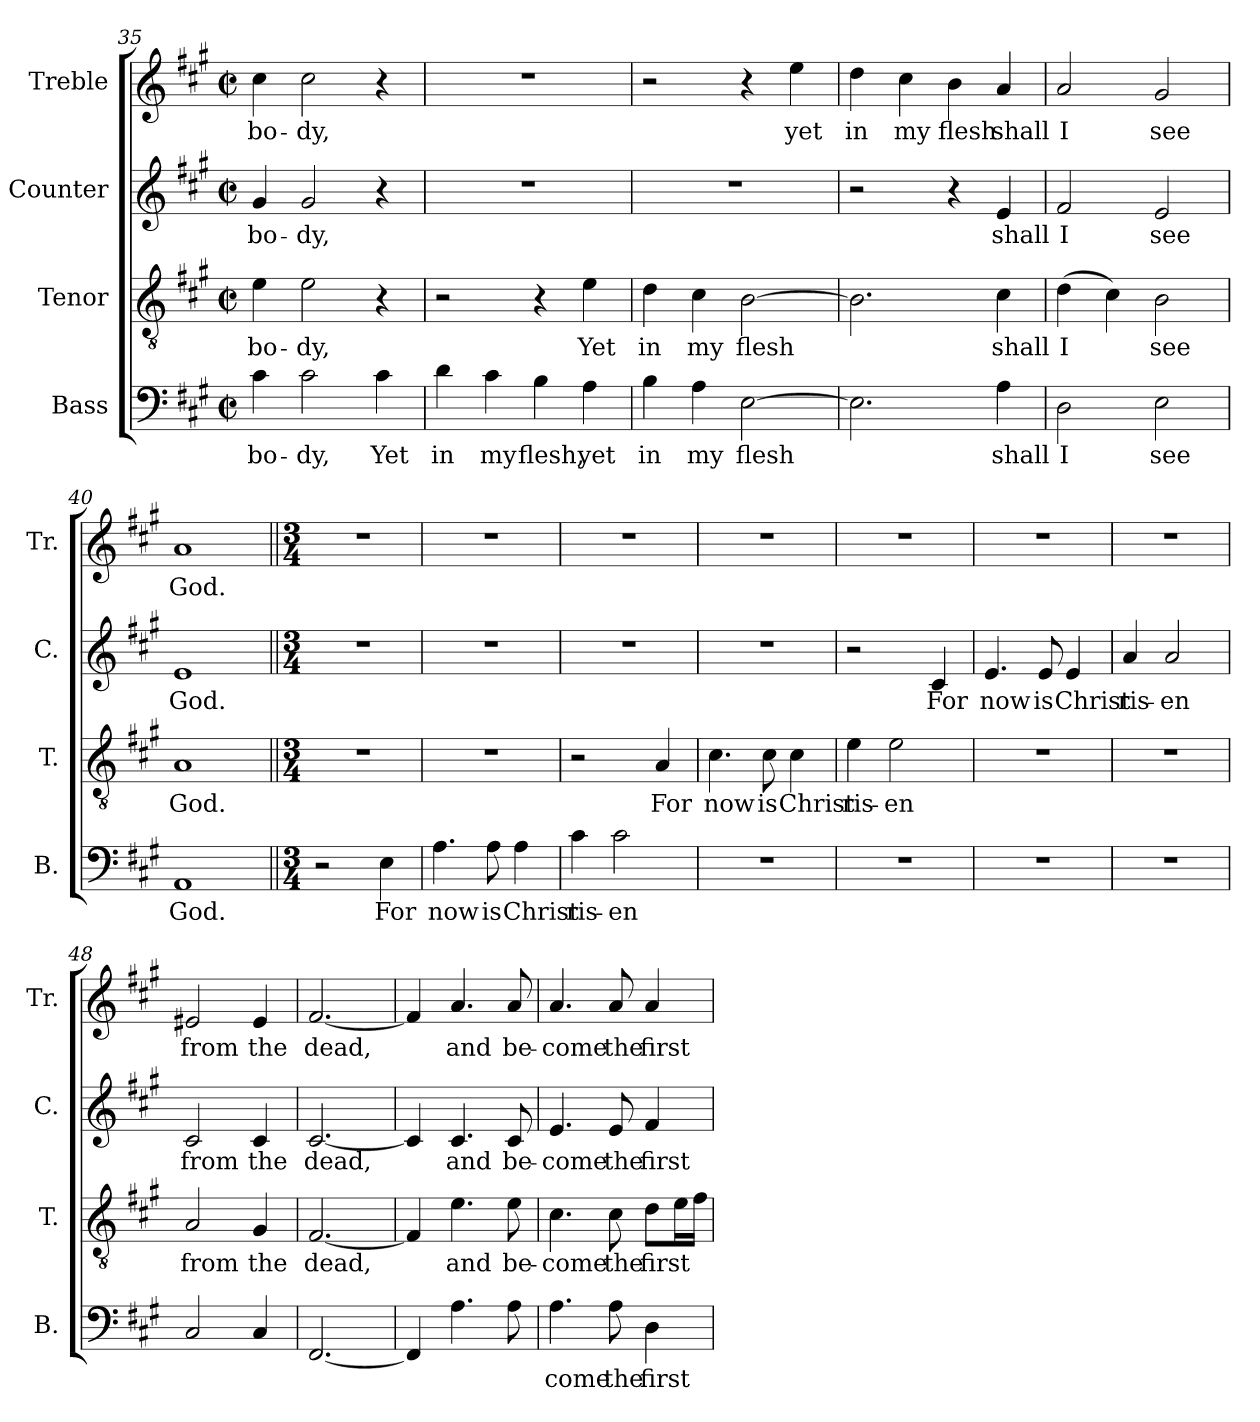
**kern	**text	**kern	**text	**kern	**text	**kern	**text
*part4	*part4	*part3	*part3	*part2	*part2	*part1	*part1
*staff4	*staff4	*staff3	*staff3	*staff2	*staff2	*staff1	*staff1
*I"Bass	*	*I"Tenor	*	*I"Counter	*	*I"Treble	*
*I'B.	*	*I'T.	*	*I'C.	*	*I'Tr.	*
*clefF4	*	*clefGv2	*	*clefG2	*	*clefG2	*
*k[f#c#g#]	*	*k[f#c#g#]	*	*k[f#c#g#]	*	*k[f#c#g#]	*
*M4/4	*	*M4/4	*	*M4/4	*	*M4/4	*
*met(c|)	*	*met(c|)	*	*met(c|)	*	*met(c|)	*
=35	=35	=35	=35	=35	=35	=35	=35
!	!LO:LY:b	!	!LO:LY:b	!	!LO:LY:b	!	!LO:LY:b
4c#\	bo-	4e\	bo-	4g#/	bo-	4cc#\	bo-
!	!LO:LY:b	!	!LO:LY:b	!	!LO:LY:b	!	!LO:LY:b
2c#\	-dy,	2e\	-dy,	2g#/	-dy,	2cc#\	-dy,
!	!LO:LY:b	!	!	!	!	!	!
4c#\	Yet	4r	.	4r	.	4r	.
=36	=36	=36	=36	=36	=36	=36	=36
!	!LO:LY:b	!	!	!	!	!	!
4d\	in	2r	.	1r	.	1r	.
!	!LO:LY:b	!	!	!	!	!	!
4c#\	my	.	.	.	.	.	.
!	!LO:LY:b	!	!	!	!	!	!
4B\	flesh,	4r	.	.	.	.	.
!	!LO:LY:b	!	!LO:LY:b	!	!	!	!
4A\	yet	4e\	Yet	.	.	.	.
=37	=37	=37	=37	=37	=37	=37	=37
!	!LO:LY:b	!	!LO:LY:b	!	!	!	!
4B\	in	4d\	in	1r	.	2r	.
!	!LO:LY:b	!	!LO:LY:b	!	!	!	!
4A\	my	4c#\	my	.	.	.	.
!	!LO:LY:b	!	!LO:LY:b	!	!	!	!
[2E\	flesh	[2B\	flesh	.	.	4r	.
!	!	!	!	!	!	!	!LO:LY:b
.	.	.	.	.	.	4ee\	yet
=38	=38	=38	=38	=38	=38	=38	=38
!	!	!	!	!	!	!	!LO:LY:b
2.E\]	.	2.B\]	.	2r	.	4dd\	in
!	!	!	!	!	!	!	!LO:LY:b
.	.	.	.	.	.	4cc#\	my
!	!	!	!	!	!	!	!LO:LY:b
.	.	.	.	4r	.	4b\	flesh
!	!LO:LY:b	!	!LO:LY:b	!	!LO:LY:b	!	!LO:LY:b
4A\	shall	4c#\	shall	4e/	shall	4a/	shall
=39	=39	=39	=39	=39	=39	=39	=39
!	!LO:LY:b	!	!LO:LY:b	!	!LO:LY:b	!	!LO:LY:b
2D\	I	(>4d\	I	2f#/	I	2a/	I
.	.	4c#\)	.	.	.	.	.
!	!LO:LY:b	!	!LO:LY:b	!	!LO:LY:b	!	!LO:LY:b
2E\	see	2B\	see	2e/	see	2g#/	see
=40	=40	=40	=40	=40	=40	=40	=40
!	!LO:LY:b	!	!LO:LY:b	!	!LO:LY:b	!	!LO:LY:b
1AA	God.	1A	God.	1e	God.	1a	God.
!!LO:LB:g=z
=41||	=41||	=41||	=41||	=41||	=41||	=41||	=41||
*M3/4	*	*M3/4	*	*M3/4	*	*M3/4	*
2r	.	2.r	.	2.r	.	2.r	.
!	!LO:LY:b	!	!	!	!	!	!
4E\	For	.	.	.	.	.	.
=42	=42	=42	=42	=42	=42	=42	=42
!	!LO:LY:b	!	!	!	!	!	!
4.A\	now	2.r	.	2.r	.	2.r	.
!	!LO:LY:b	!	!	!	!	!	!
8A\	is	.	.	.	.	.	.
!	!LO:LY:b	!	!	!	!	!	!
4A\	Christ	.	.	.	.	.	.
=43	=43	=43	=43	=43	=43	=43	=43
!	!LO:LY:b	!	!	!	!	!	!
4c#\	ris-	2r	.	2.r	.	2.r	.
!	!LO:LY:b	!	!	!	!	!	!
2c#\	-en	.	.	.	.	.	.
!	!	!	!LO:LY:b	!	!	!	!
.	.	4A/	For	.	.	.	.
=44	=44	=44	=44	=44	=44	=44	=44
!	!	!	!LO:LY:b	!	!	!	!
2.r	.	4.c#\	now	2.r	.	2.r	.
!	!	!	!LO:LY:b	!	!	!	!
.	.	8c#\	is	.	.	.	.
!	!	!	!LO:LY:b	!	!	!	!
.	.	4c#\	Christ	.	.	.	.
=45	=45	=45	=45	=45	=45	=45	=45
!	!	!	!LO:LY:b	!	!	!	!
2.r	.	4e\	ris-	2r	.	2.r	.
!	!	!	!LO:LY:b	!	!	!	!
.	.	2e\	-en	.	.	.	.
!	!	!	!	!	!LO:LY:b	!	!
.	.	.	.	4c#/	For	.	.
=46	=46	=46	=46	=46	=46	=46	=46
!	!	!	!	!	!LO:LY:b	!	!
2.r	.	2.r	.	4.e/	now	2.r	.
!	!	!	!	!	!LO:LY:b	!	!
.	.	.	.	8e/	is	.	.
!	!	!	!	!	!LO:LY:b	!	!
.	.	.	.	4e/	Christ	.	.
=47	=47	=47	=47	=47	=47	=47	=47
!	!	!	!	!	!LO:LY:b	!	!
2.r	.	2.r	.	4a/	ris-	2.r	.
!	!	!	!	!	!LO:LY:b	!	!
.	.	.	.	2a/	-en	.	.
=48	=48	=48	=48	=48	=48	=48	=48
!	!	!	!LO:LY:b	!	!LO:LY:b	!	!LO:LY:b
2C#/	.	2A/	from	2c#/	from	2e#X/	from
!	!	!	!LO:LY:b	!	!LO:LY:b	!	!LO:LY:b
4C#/	.	4G#/	the	4c#/	the	4e#/	the
=49	=49	=49	=49	=49	=49	=49	=49
!	!	!	!LO:LY:b	!	!LO:LY:b	!	!LO:LY:b
[2.FF#/	.	[2.F#/	dead,	[2.c#/	dead,	[2.f#/	dead,
=50	=50	=50	=50	=50	=50	=50	=50
4FF#/]	.	4F#/]	.	4c#/]	.	4f#/]	.
!	!	!	!LO:LY:b	!	!LO:LY:b	!	!LO:LY:b
4.A\	.	4.e\	and	4.c#/	and	4.a/	and
!	!	!	!LO:LY:b	!	!LO:LY:b	!	!LO:LY:b
8A\	.	8e\	be-	8c#/	be-	8a/	be-
!!LO:LB:g=z
=51	=51	=51	=51	=51	=51	=51	=51
!	!LO:LY:b	!	!LO:LY:b	!	!LO:LY:b	!	!LO:LY:b
4.A\	come	4.c#\	-come	4.e/	-come	4.a/	-come
!	!LO:LY:b	!	!LO:LY:b	!	!LO:LY:b	!	!LO:LY:b
8A\	the	8c#\	the	8e/	the	8a/	the
!	!LO:LY:b	!	!LO:LY:b	!	!LO:LY:b	!	!LO:LY:b
4D\	first	8d\L	first	4f#/	first	4a/	first
.	.	16e\L	.	.	.	.	.
.	.	16f#\JJ	.	.	.	.	.
=	=	=	=	=	=	=	=
*-	*-	*-	*-	*-	*-	*-	*-
